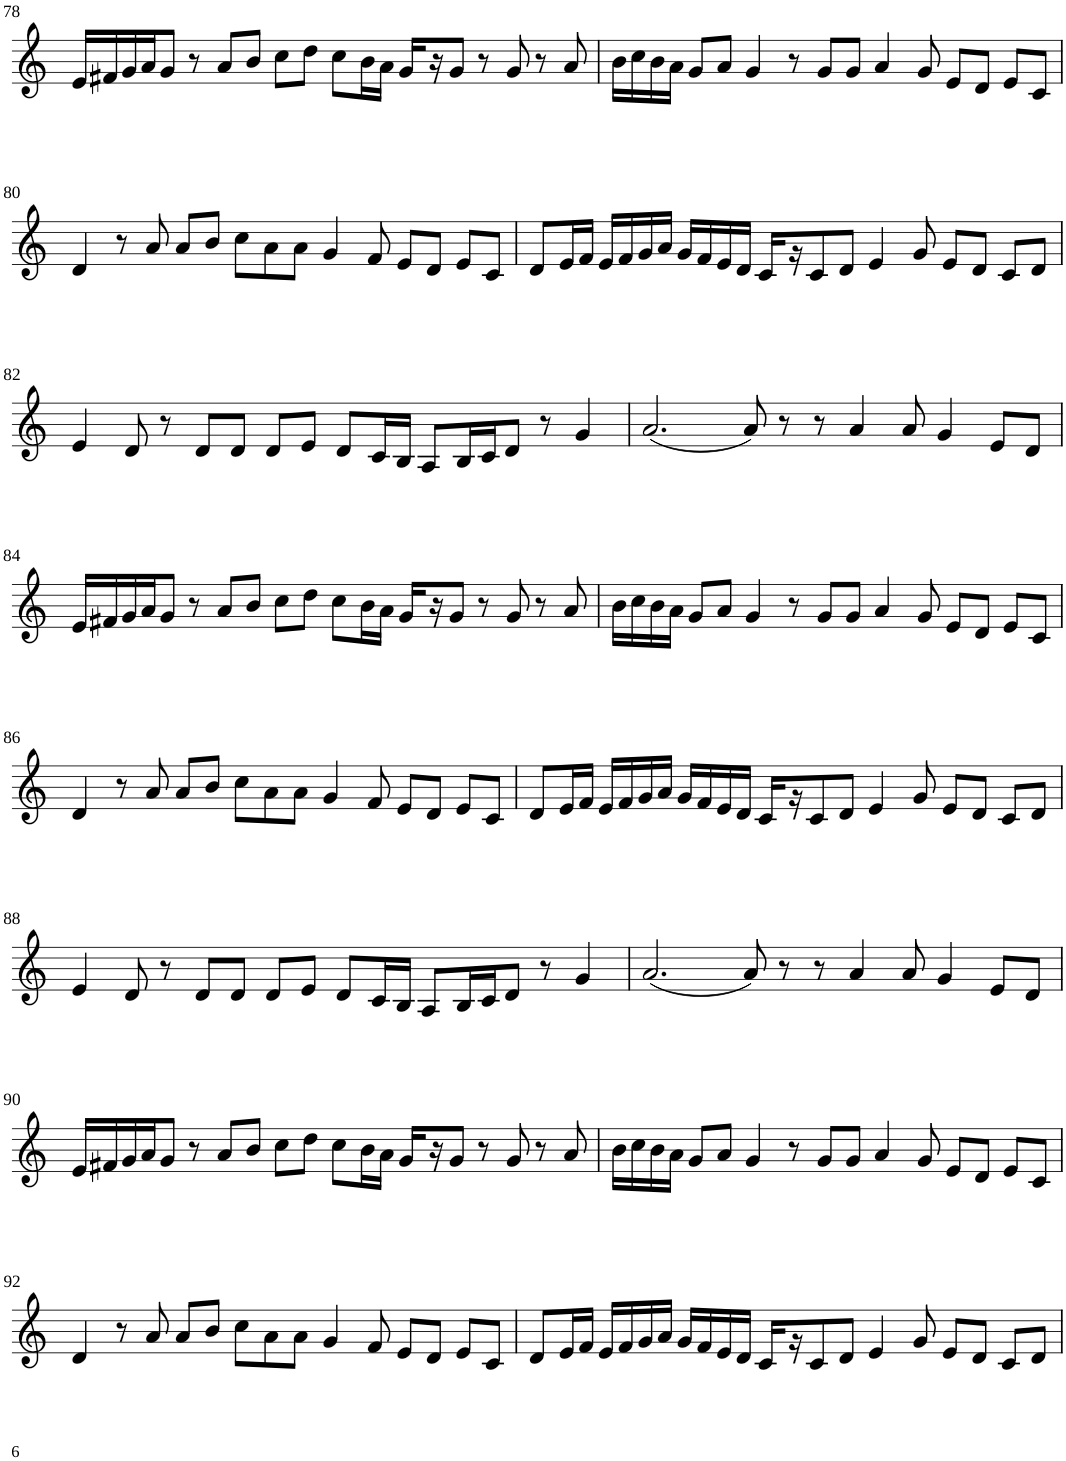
**kern
*part1
*staff1
*I"Violin
!!LO:PB:g=z
*clefG2
*k[]
*C:
*M8/4
=78
16e/LL
16f#X/
16g/
16a/J
8g/J
8r
8a/L
8b/J
8cc\L
8dd\J
8cc\L
16b\L
16a\JJ
16g/LL
16r
8g/J
8r
8g/
8r
8a/
=79
16b\LL
16cc\
16b\
16a\JJ
8g/L
8a/J
4g/
8r
8g/L
8g/J
4a/
8g/
8e/L
8d/J
8e/L
8c/J
!!LO:LB:g=z
=80
4d/
8r
8a/
8a/L
8b/J
8cc\L
8a\
8a\J
4g/
8f/
8e/L
8d/J
8e/L
8c/J
=81
8d/L
16e/L
16f/JJ
16e/LL
16f/
16g/
16a/JJ
16g/LL
16f/
16e/
16d/JJ
16c/LL
16r
8c/
8d/J
4e/
8g/
8e/L
8d/J
8c/L
8d/J
!!LO:LB:g=z
=82
4e/
8d/
8r
8d/L
8d/J
8d/L
8e/J
8d/L
16c/L
16B/JJ
8A/L
16B/L
16c/J
8d/J
8r
4g/
=83
(2.a/
8a/)
8r
8r
4a/
8a/
4g/
8e/L
8d/J
!!LO:LB:g=z
=84
16e/LL
16f#X/
16g/
16a/J
8g/J
8r
8a/L
8b/J
8cc\L
8dd\J
8cc\L
16b\L
16a\JJ
16g/LL
16r
8g/J
8r
8g/
8r
8a/
=85
16b\LL
16cc\
16b\
16a\JJ
8g/L
8a/J
4g/
8r
8g/L
8g/J
4a/
8g/
8e/L
8d/J
8e/L
8c/J
!!LO:LB:g=z
=86
4d/
8r
8a/
8a/L
8b/J
8cc\L
8a\
8a\J
4g/
8f/
8e/L
8d/J
8e/L
8c/J
=87
8d/L
16e/L
16f/JJ
16e/LL
16f/
16g/
16a/JJ
16g/LL
16f/
16e/
16d/JJ
16c/LL
16r
8c/
8d/J
4e/
8g/
8e/L
8d/J
8c/L
8d/J
!!LO:LB:g=z
=88
4e/
8d/
8r
8d/L
8d/J
8d/L
8e/J
8d/L
16c/L
16B/JJ
8A/L
16B/L
16c/J
8d/J
8r
4g/
=89
(2.a/
8a/)
8r
8r
4a/
8a/
4g/
8e/L
8d/J
!!LO:LB:g=z
=90
16e/LL
16f#X/
16g/
16a/J
8g/J
8r
8a/L
8b/J
8cc\L
8dd\J
8cc\L
16b\L
16a\JJ
16g/LL
16r
8g/J
8r
8g/
8r
8a/
=91
16b\LL
16cc\
16b\
16a\JJ
8g/L
8a/J
4g/
8r
8g/L
8g/J
4a/
8g/
8e/L
8d/J
8e/L
8c/J
!!LO:LB:g=z
=92
4d/
8r
8a/
8a/L
8b/J
8cc\L
8a\
8a\J
4g/
8f/
8e/L
8d/J
8e/L
8c/J
=93
8d/L
16e/L
16f/JJ
16e/LL
16f/
16g/
16a/JJ
16g/LL
16f/
16e/
16d/JJ
16c/LL
16r
8c/
8d/J
4e/
8g/
8e/L
8d/J
8c/L
8d/J
=
*-
